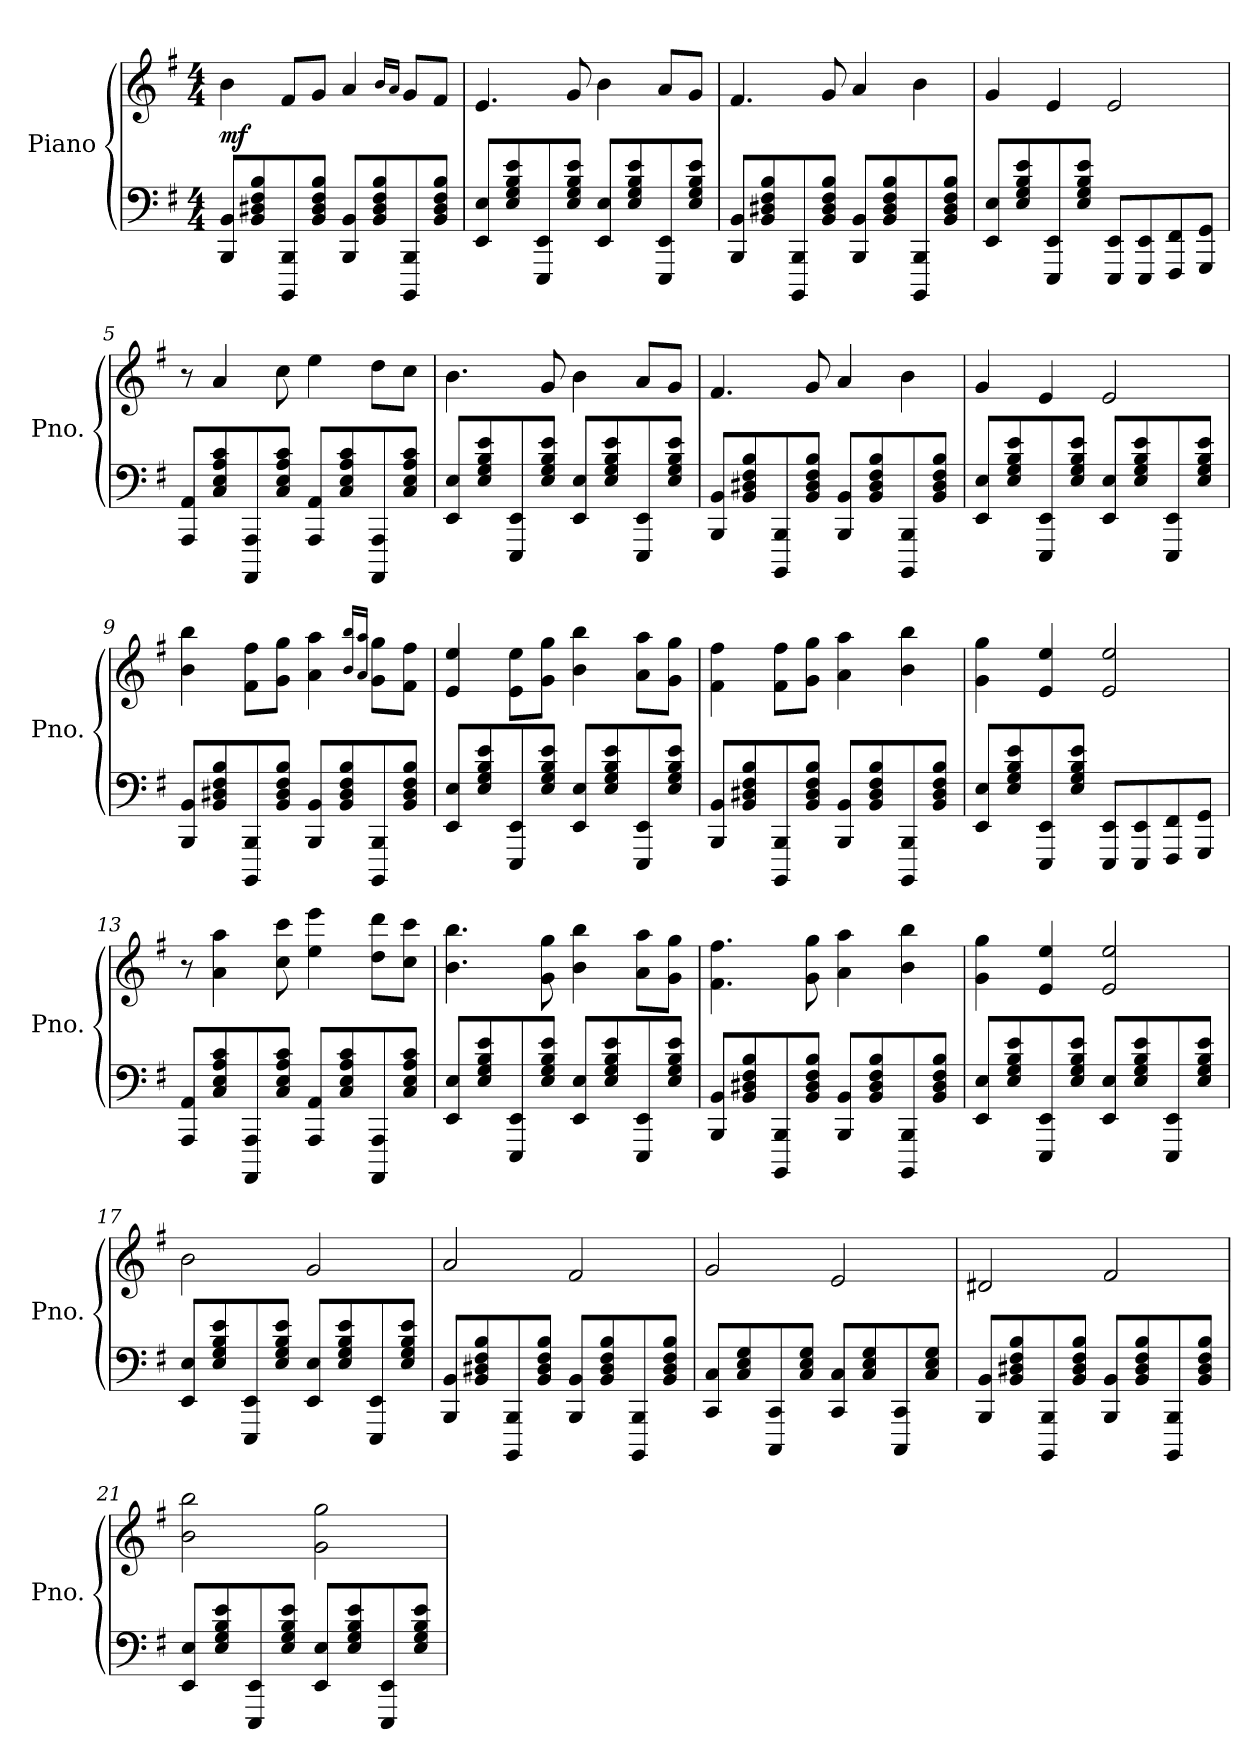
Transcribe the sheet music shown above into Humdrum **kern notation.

**kern	**kern	**dynam
*part1	*part1	*part1
*staff2	*staff1	*staff1/2
*I"Piano	*	*
*I'Pno.	*	*
*clefF4	*clefG2	*
*k[f#]	*k[f#]	*
*M4/4	*M4/4	*
*MM124	*MM124	*
=1	=1	=1
!	!	!LO:DY:b
8BBB/ 8BB/L	4b\	mf
8BB/ 8D#X/ 8F#/ 8B/	.	.
8BBBB/ 8BBB/	8f#/L	.
8BB/ 8D#/ 8F#/ 8B/J	8g/J	.
8BBB/ 8BB/L	4a/	.
8BB/ 8D#/ 8F#/ 8B/	.	.
.	16qb/LL	.
.	16qa/JJ	.
8BBBB/ 8BBB/	8g/L	.
8BB/ 8D#/ 8F#/ 8B/J	8f#/J	.
=2	=2	=2
8EE/ 8E/L	4.e/	.
8E/ 8G/ 8B/ 8e/	.	.
8EEE/ 8EE/	.	.
8E/ 8G/ 8B/ 8e/J	8g/	.
8EE/ 8E/L	4b\	.
8E/ 8G/ 8B/ 8e/	.	.
8EEE/ 8EE/	8a/L	.
8E/ 8G/ 8B/ 8e/J	8g/J	.
=3	=3	=3
8BBB/ 8BB/L	4.f#/	.
8BB/ 8D#X/ 8F#/ 8B/	.	.
8BBBB/ 8BBB/	.	.
8BB/ 8D#/ 8F#/ 8B/J	8g/	.
8BBB/ 8BB/L	4a/	.
8BB/ 8D#/ 8F#/ 8B/	.	.
8BBBB/ 8BBB/	4b\	.
8BB/ 8D#/ 8F#/ 8B/J	.	.
=4	=4	=4
8EE/ 8E/L	4g/	.
8E/ 8G/ 8B/ 8e/	.	.
8EEE/ 8EE/	4e/	.
8E/ 8G/ 8B/ 8e/J	.	.
8EEE/ 8EE/L	2e/	.
8EEE/ 8EE/	.	.
8FFF#/ 8FF#/	.	.
8GGG/ 8GG/J	.	.
=5	=5	=5
8AAA/ 8AA/L	8r	.
8C/ 8E/ 8A/ 8c/	4a/	.
8AAAA/ 8AAA/	.	.
8C/ 8E/ 8A/ 8c/J	8cc\	.
8AAA/ 8AA/L	4ee\	.
8C/ 8E/ 8A/ 8c/	.	.
8AAAA/ 8AAA/	8dd\L	.
8C/ 8E/ 8A/ 8c/J	8cc\J	.
!!LO:LB:g=z
=6	=6	=6
8EE/ 8E/L	4.b\	.
8E/ 8G/ 8B/ 8e/	.	.
8EEE/ 8EE/	.	.
8E/ 8G/ 8B/ 8e/J	8g/	.
8EE/ 8E/L	4b\	.
8E/ 8G/ 8B/ 8e/	.	.
8EEE/ 8EE/	8a/L	.
8E/ 8G/ 8B/ 8e/J	8g/J	.
=7	=7	=7
8BBB/ 8BB/L	4.f#/	.
8BB/ 8D#X/ 8F#/ 8B/	.	.
8BBBB/ 8BBB/	.	.
8BB/ 8D#/ 8F#/ 8B/J	8g/	.
8BBB/ 8BB/L	4a/	.
8BB/ 8D#/ 8F#/ 8B/	.	.
8BBBB/ 8BBB/	4b\	.
8BB/ 8D#/ 8F#/ 8B/J	.	.
=8	=8	=8
8EE/ 8E/L	4g/	.
8E/ 8G/ 8B/ 8e/	.	.
8EEE/ 8EE/	4e/	.
8E/ 8G/ 8B/ 8e/J	.	.
8EE/ 8E/L	2e/	.
8E/ 8G/ 8B/ 8e/	.	.
8EEE/ 8EE/	.	.
8E/ 8G/ 8B/ 8e/J	.	.
=9	=9	=9
8BBB/ 8BB/L	4b\ 4bb\	.
8BB/ 8D#X/ 8F#/ 8B/	.	.
8BBBB/ 8BBB/	8f#\ 8ff#\L	.
8BB/ 8D#/ 8F#/ 8B/J	8g\ 8gg\J	.
8BBB/ 8BB/L	4a\ 4aa\	.
8BB/ 8D#/ 8F#/ 8B/	.	.
.	16qb/ 16qbb/LL	.
.	16qa/ 16qaa/JJ	.
8BBBB/ 8BBB/	8g\ 8gg\L	.
8BB/ 8D#/ 8F#/ 8B/J	8f#\ 8ff#\J	.
=10	=10	=10
8EE/ 8E/L	4e/ 4ee/	.
8E/ 8G/ 8B/ 8e/	.	.
8EEE/ 8EE/	8e\ 8ee\L	.
8E/ 8G/ 8B/ 8e/J	8g\ 8gg\J	.
8EE/ 8E/L	4b\ 4bb\	.
8E/ 8G/ 8B/ 8e/	.	.
8EEE/ 8EE/	8a\ 8aa\L	.
8E/ 8G/ 8B/ 8e/J	8g\ 8gg\J	.
!!LO:LB:g=z
=11	=11	=11
8BBB/ 8BB/L	4f#\ 4ff#\	.
8BB/ 8D#X/ 8F#/ 8B/	.	.
8BBBB/ 8BBB/	8f#\ 8ff#\L	.
8BB/ 8D#/ 8F#/ 8B/J	8g\ 8gg\J	.
8BBB/ 8BB/L	4a\ 4aa\	.
8BB/ 8D#/ 8F#/ 8B/	.	.
8BBBB/ 8BBB/	4b\ 4bb\	.
8BB/ 8D#/ 8F#/ 8B/J	.	.
=12	=12	=12
8EE/ 8E/L	4g\ 4gg\	.
8E/ 8G/ 8B/ 8e/	.	.
8EEE/ 8EE/	4e/ 4ee/	.
8E/ 8G/ 8B/ 8e/J	.	.
8EEE/ 8EE/L	2e/ 2ee/	.
8EEE/ 8EE/	.	.
8FFF#/ 8FF#/	.	.
8GGG/ 8GG/J	.	.
=13	=13	=13
8AAA/ 8AA/L	8r	.
8C/ 8E/ 8A/ 8c/	4a\ 4aa\	.
8AAAA/ 8AAA/	.	.
8C/ 8E/ 8A/ 8c/J	8cc\ 8ccc\	.
8AAA/ 8AA/L	4ee\ 4eee\	.
8C/ 8E/ 8A/ 8c/	.	.
8AAAA/ 8AAA/	8dd\ 8ddd\L	.
8C/ 8E/ 8A/ 8c/J	8cc\ 8ccc\J	.
=14	=14	=14
8EE/ 8E/L	4.b\ 4.bb\	.
8E/ 8G/ 8B/ 8e/	.	.
8EEE/ 8EE/	.	.
8E/ 8G/ 8B/ 8e/J	8g\ 8gg\	.
8EE/ 8E/L	4b\ 4bb\	.
8E/ 8G/ 8B/ 8e/	.	.
8EEE/ 8EE/	8a\ 8aa\L	.
8E/ 8G/ 8B/ 8e/J	8g\ 8gg\J	.
=15	=15	=15
8BBB/ 8BB/L	4.f#\ 4.ff#\	.
8BB/ 8D#X/ 8F#/ 8B/	.	.
8BBBB/ 8BBB/	.	.
8BB/ 8D#/ 8F#/ 8B/J	8g\ 8gg\	.
8BBB/ 8BB/L	4a\ 4aa\	.
8BB/ 8D#/ 8F#/ 8B/	.	.
8BBBB/ 8BBB/	4b\ 4bb\	.
8BB/ 8D#/ 8F#/ 8B/J	.	.
!!LO:LB:g=z
=16	=16	=16
8EE/ 8E/L	4g\ 4gg\	.
8E/ 8G/ 8B/ 8e/	.	.
8EEE/ 8EE/	4e/ 4ee/	.
8E/ 8G/ 8B/ 8e/J	.	.
8EE/ 8E/L	2e/ 2ee/	.
8E/ 8G/ 8B/ 8e/	.	.
8EEE/ 8EE/	.	.
8E/ 8G/ 8B/ 8e/J	.	.
=17	=17	=17
8EE/ 8E/L	2b\	.
8E/ 8G/ 8B/ 8e/	.	.
8EEE/ 8EE/	.	.
8E/ 8G/ 8B/ 8e/J	.	.
8EE/ 8E/L	2g/	.
8E/ 8G/ 8B/ 8e/	.	.
8EEE/ 8EE/	.	.
8E/ 8G/ 8B/ 8e/J	.	.
=18	=18	=18
8BBB/ 8BB/L	2a/	.
8BB/ 8D#X/ 8F#/ 8B/	.	.
8BBBB/ 8BBB/	.	.
8BB/ 8D#/ 8F#/ 8B/J	.	.
8BBB/ 8BB/L	2f#/	.
8BB/ 8D#/ 8F#/ 8B/	.	.
8BBBB/ 8BBB/	.	.
8BB/ 8D#/ 8F#/ 8B/J	.	.
=19	=19	=19
8CC/ 8C/L	2g/	.
8C/ 8E/ 8G/	.	.
8CCC/ 8CC/	.	.
8C/ 8E/ 8G/J	.	.
8CC/ 8C/L	2e/	.
8C/ 8E/ 8G/	.	.
8CCC/ 8CC/	.	.
8C/ 8E/ 8G/J	.	.
=20	=20	=20
8BBB/ 8BB/L	2d#X/	.
8BB/ 8D#X/ 8F#/ 8B/	.	.
8BBBB/ 8BBB/	.	.
8BB/ 8D#/ 8F#/ 8B/J	.	.
8BBB/ 8BB/L	2f#/	.
8BB/ 8D#/ 8F#/ 8B/	.	.
8BBBB/ 8BBB/	.	.
8BB/ 8D#/ 8F#/ 8B/J	.	.
!!LO:LB:g=z
=21	=21	=21
8EE/ 8E/L	2b\ 2bb\	.
8E/ 8G/ 8B/ 8e/	.	.
8EEE/ 8EE/	.	.
8E/ 8G/ 8B/ 8e/J	.	.
8EE/ 8E/L	2g\ 2gg\	.
8E/ 8G/ 8B/ 8e/	.	.
8EEE/ 8EE/	.	.
8E/ 8G/ 8B/ 8e/J	.	.
=	=	=
*-	*-	*-
